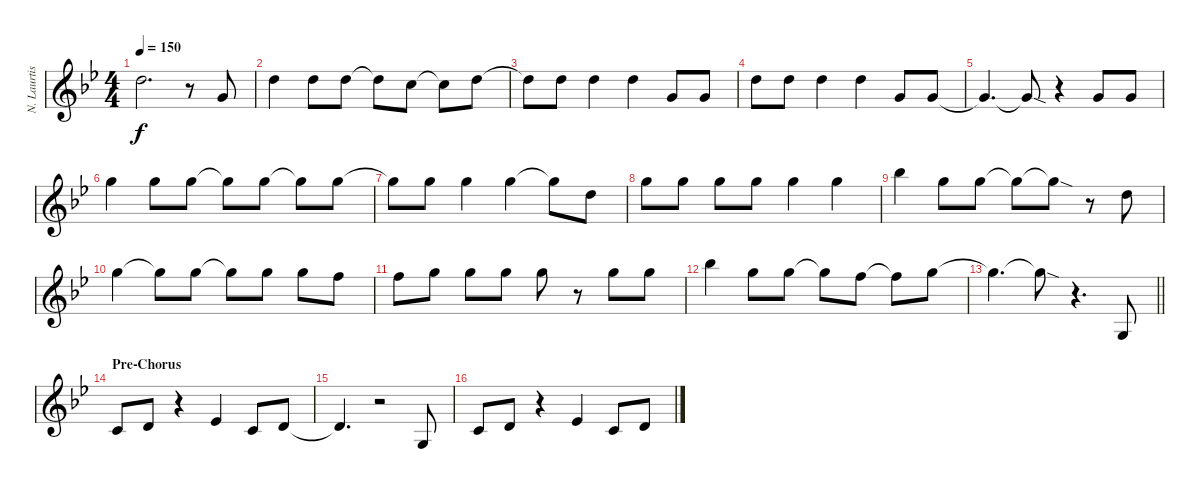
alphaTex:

\track ("N. Laurtisen (Lead Vocals)" "N. Laurtis") {instrument violin}
\staff {score}
\tuning (E4 B3 G3 D3 A2 E2) {hide}
\ts (4 4)
\tempo 150
\clef g2
\ks gminor
10.1{t}.2{d dy f} r.8 8.2.8 |
10.1.4 10.1.8 10.1.8 10.1{t}.8 8.1.8 8.1{t}.8 10.1.8 |
10.1{t}.8 10.1.8 10.1.4 10.1.4 8.2.8 8.2.8 |
10.1.8 10.1.8 10.1.4 10.1.4 8.2.8 8.2.8 |
8.2{t}.4{d} 8.2{sod t}.8 r.4 8.2.8 8.2.8 |
15.1.4 15.1.8 15.1.8 15.1{t}.8 15.1.8 15.1{t}.8 15.1.8 |
15.1{t}.8 15.1.8 15.1.4 15.1.4 15.1{t}.8 15.2.8 |
15.1.8 15.1.8 15.1.8 15.1.8 15.1.4 15.1.4 |
18.1.4 15.1.8 15.1.8 15.1{t}.8 15.1{sod t}.8 r.8 15.2.8 |
15.1.4 15.1{t}.8 15.1.8 15.1{t}.8 15.1.8 15.1.8 13.1.8 |
13.1.8 15.1.8 15.1.8 15.1.8 15.1.8 r.8 15.1.8 15.1.8 |
18.1.4 15.1.8 15.1.8 15.1{t}.8 13.1.8 13.1{t}.8 15.1.8 |
\barLineRight lightlight
15.1{t}.4{d} 15.1{sod t}.8 r.4{d} 5.4.8 |
\section ("" "Pre-Chorus")
5.3.8 7.3.8 r.4 8.3.4 5.3.8 7.3.8 |
7.3{t}.4{d} r.2 5.4.8 |
5.3.8 7.3.8 r.4 8.3.4 5.3.8 7.3.8
